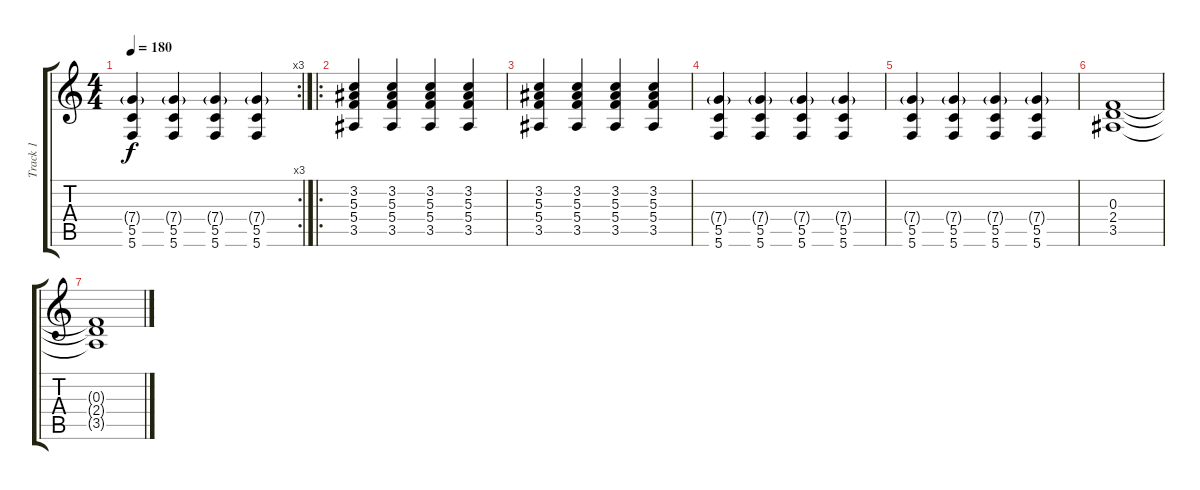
\track ("Track 1" "Track 1") {instrument distortionguitar}
\staff {score tabs}
\tuning (D4 A3 F3 C3 G2 C2) {hide}
\rc 3
\ts (4 4)
\tempo 180
\clef g2
\ks c
(7.4{g} 5.5 5.6).4{dy f} (7.4{g} 5.5 5.6).4 (7.4{g} 5.5 5.6).4 (7.4{g} 5.5 5.6).4 |
\ro
(3.2 5.3 5.4 3.5).4 (3.2 5.3 5.4 3.5).4 (3.2 5.3 5.4 3.5).4 (3.2 5.3 5.4 3.5).4 |
(3.2 5.3 5.4 3.5).4 (3.2 5.3 5.4 3.5).4 (3.2 5.3 5.4 3.5).4 (3.2 5.3 5.4 3.5).4 |
(7.4{g} 5.5 5.6).4 (7.4{g} 5.5 5.6).4 (7.4{g} 5.5 5.6).4 (7.4{g} 5.5 5.6).4 |
(7.4{g} 5.5 5.6).4 (7.4{g} 5.5 5.6).4 (7.4{g} 5.5 5.6).4 (7.4{g} 5.5 5.6).4 |
(0.3 2.4 3.5).1 |
(0.3{t} 2.4{t} 3.5{t}).1
